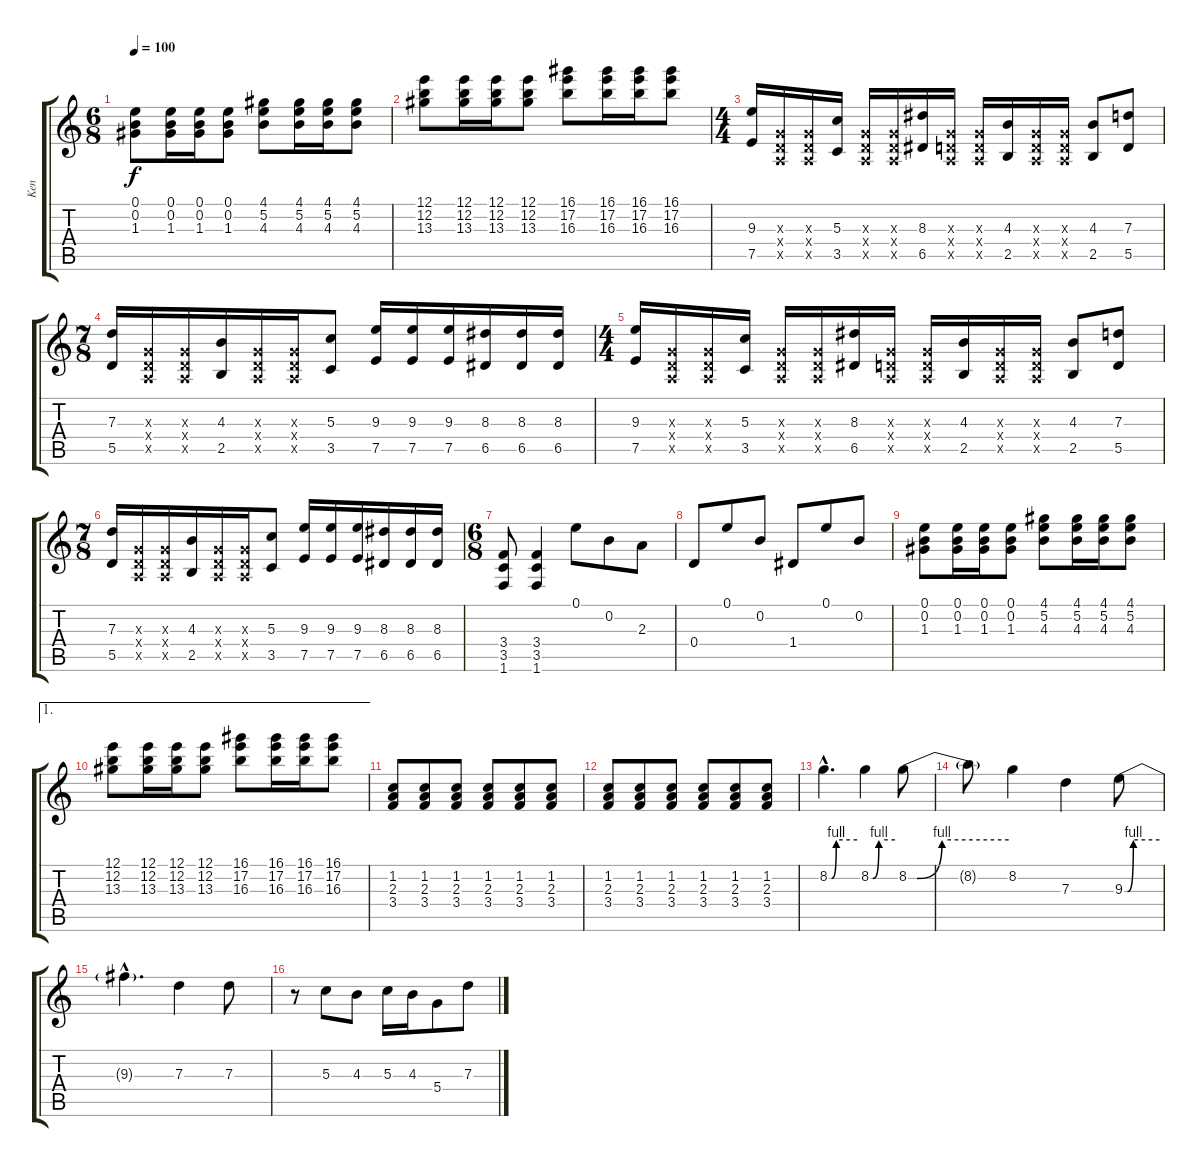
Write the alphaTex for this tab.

\track ("Ken" "Ken") {instrument acousticguitarsteel}
\staff {score tabs}
\tuning (E4 B3 G3 D3 A2 E2) {hide}
\ts (6 8)
\tempo 100
\clef g2
\ks c
(0.1 0.2 1.3).8{dy f} (0.1 0.2 1.3).16 (0.1 0.2 1.3).16 (0.1 0.2 1.3).8 (4.1 5.2 4.3).8 (4.1 5.2 4.3).16 (4.1 5.2 4.3).16 (4.1 5.2 4.3).8 |
(12.1 12.2 13.3).8 (12.1 12.2 13.3).16 (12.1 12.2 13.3).16 (12.1 12.2 13.3).8 (16.1 17.2 16.3).8 (16.1 17.2 16.3).16 (16.1 17.2 16.3).16 (16.1 17.2 16.3).8 |
\ts (4 4)
(9.3 7.5).16 (0.3{x} 0.4{x} 0.5{x}).16 (0.3{x} 0.4{x} 0.5{x}).16 (5.3 3.5).16 (0.3{x} 0.4{x} 0.5{x}).16 (0.3{x} 0.4{x} 0.5{x}).16 (8.3 6.5).16 (0.3{x} 0.4{x} 0.5{x}).16 (0.3{x} 0.4{x} 0.5{x}).16 (4.3 2.5).16 (0.3{x} 0.4{x} 0.5{x}).16 (0.3{x} 0.4{x} 0.5{x}).16 (4.3 2.5).8 (7.3 5.5).8 |
\ts (7 8)
(7.3 5.5).16 (0.3{x} 0.4{x} 0.5{x}).16 (0.3{x} 0.4{x} 0.5{x}).16 (4.3 2.5).16 (0.3{x} 0.4{x} 0.5{x}).16 (0.3{x} 0.4{x} 0.5{x}).16 (5.3 3.5).8 (9.3 7.5).16 (9.3 7.5).16 (9.3 7.5).16 (8.3 6.5).16 (8.3 6.5).16 (8.3 6.5).16 |
\ts (4 4)
(9.3 7.5).16 (0.3{x} 0.4{x} 0.5{x}).16 (0.3{x} 0.4{x} 0.5{x}).16 (5.3 3.5).16 (0.3{x} 0.4{x} 0.5{x}).16 (0.3{x} 0.4{x} 0.5{x}).16 (8.3 6.5).16 (0.3{x} 0.4{x} 0.5{x}).16 (0.3{x} 0.4{x} 0.5{x}).16 (4.3 2.5).16 (0.3{x} 0.4{x} 0.5{x}).16 (0.3{x} 0.4{x} 0.5{x}).16 (4.3 2.5).8 (7.3 5.5).8 |
\ts (7 8)
(7.3 5.5).16 (0.3{x} 0.4{x} 0.5{x}).16 (0.3{x} 0.4{x} 0.5{x}).16 (4.3 2.5).16 (0.3{x} 0.4{x} 0.5{x}).16 (0.3{x} 0.4{x} 0.5{x}).16 (5.3 3.5).8 (9.3 7.5).16 (9.3 7.5).16 (9.3 7.5).16 (8.3 6.5).16 (8.3 6.5).16 (8.3 6.5).16 |
\ts (6 8)
(3.4 3.5 1.6).8 (3.4 3.5 1.6).4 0.1.8 0.2.8 2.3.8 |
0.4.8 0.1.8 0.2.8 1.4.8 0.1.8 0.2.8 |
(0.1 0.2 1.3).8 (0.1 0.2 1.3).16 (0.1 0.2 1.3).16 (0.1 0.2 1.3).8 (4.1 5.2 4.3).8 (4.1 5.2 4.3).16 (4.1 5.2 4.3).16 (4.1 5.2 4.3).8 |
\ae 1
(12.1 12.2 13.3).8 (12.1 12.2 13.3).16 (12.1 12.2 13.3).16 (12.1 12.2 13.3).8 (16.1 17.2 16.3).8 (16.1 17.2 16.3).16 (16.1 17.2 16.3).16 (16.1 17.2 16.3).8 |
(1.2 2.3 3.4).8 (1.2 2.3 3.4).8 (1.2 2.3 3.4).8 (1.2 2.3 3.4).8 (1.2 2.3 3.4).8 (1.2 2.3 3.4).8 |
(1.2 2.3 3.4).8 (1.2 2.3 3.4).8 (1.2 2.3 3.4).8 (1.2 2.3 3.4).8 (1.2 2.3 3.4).8 (1.2 2.3 3.4).8 |
8.2{be (custom 0 0 5 0 15 4 60 4) hac}.4{d} 8.2{be (custom 0 0 5 0 20 4 60 4)}.4 8.2{be (custom 0 0 5 0 20 4 60 4)}.8 |
8.2{t}.8 8.2.4 7.3.4 9.3{be (custom 0 0 5 0 15 4 60 4)}.8 |
9.3{hac t}.4{d} 7.3.4 7.3.8 |
r.8 5.3.8 4.3.8 5.3.16 4.3.16 5.4.8 7.3.8
